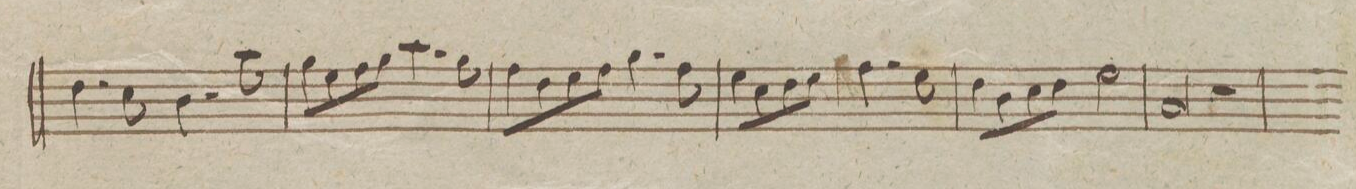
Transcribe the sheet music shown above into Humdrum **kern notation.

**kern
*I"Serpente
*clefF4
*k[]
*met(c)
*M4/4
4.F\
8E\
4.D\
8c\
=40
8B\L
8G\
8A\
8B\J
4.c\
8B\
=41
8A\L
8F\
8G\
8A\J
4.B\
8A\
=42
8G\L
8E\
8F\
8G\J
4.A\
8G\
=43
8F\L
8D\
8E\
8F\J
2G\
=44
2GG/
2r
=45
*-
